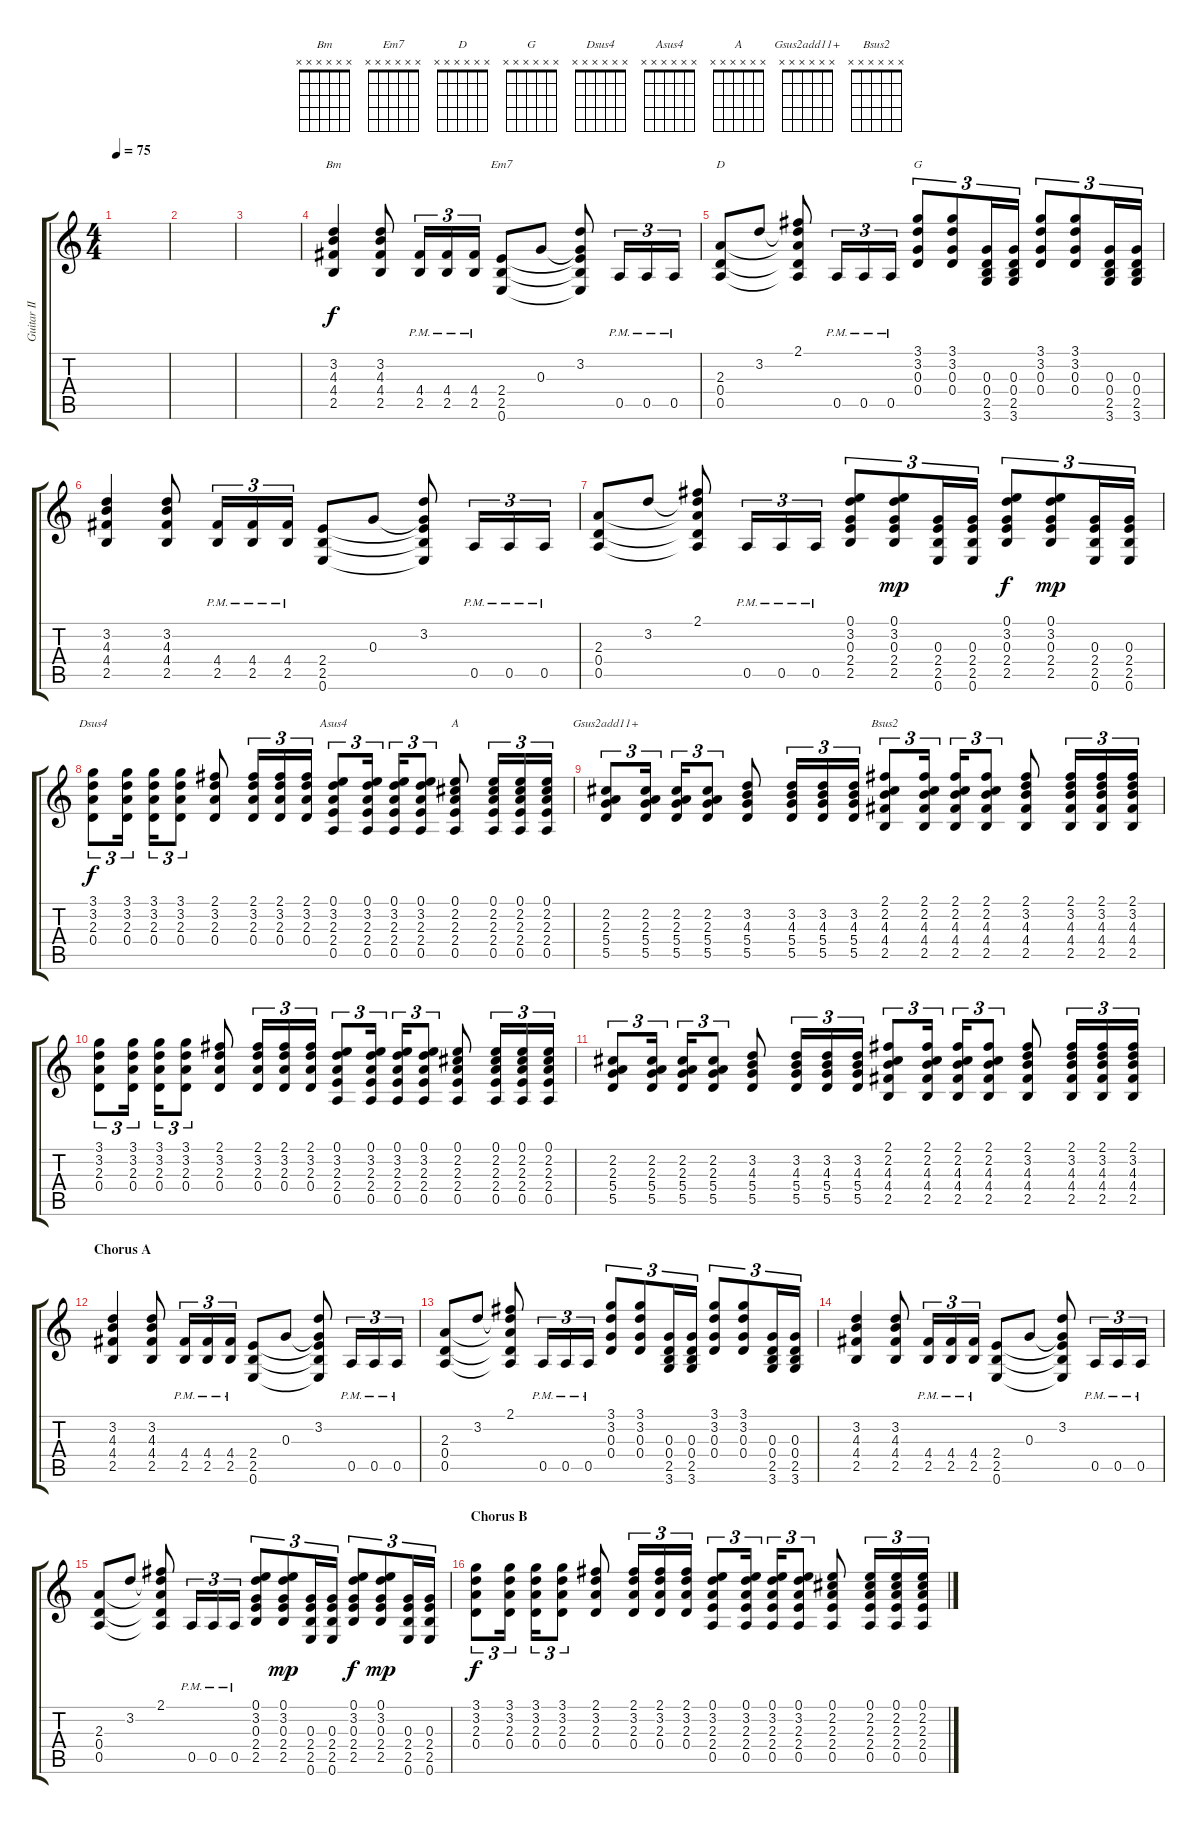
\track ("Guitar II (dist)" "Guitar II ") {instrument overdrivenguitar}
\staff {score tabs}
\tuning (E4 B3 G3 D3 A2 E2) {hide}
\chord ("Bm" x x x x x x)
\chord ("Em7" x x x x x x)
\chord ("D" x x x x x x)
\chord ("G" x x x x x x)
\chord ("Dsus4" x x x x x x)
\chord ("Asus4" x x x x x x)
\chord ("A" x x x x x x)
\chord ("Gsus2add11+" x x x x x x)
\chord ("Bsus2" x x x x x x)
\ts (4 4)
\tempo 75
\clef g2
\ks c
|
|
|
(3.2 4.3 4.4 2.5).4{ch "Bm"} (3.2 4.3 4.4 2.5).8 (4.4{pm} 2.5{pm}).16{tu (3 2)} (4.4{pm} 2.5{pm}).16{tu (3 2)} (4.4{pm} 2.5{pm}).16{tu (3 2)} (2.4 2.5 0.6).8{ch "Em7"} 0.3.8 (3.2 0.3{t} 2.4{t} 2.5{t} 0.6{t}).8 0.5{pm}.16{tu (3 2)} 0.5{pm}.16{tu (3 2)} 0.5{pm}.16{tu (3 2)} |
(2.3 0.4 0.5).8{ch "D"} 3.2.8 (2.1 3.2{t} 2.3{t} 0.4{t} 0.5{t}).8 0.5{pm}.16{tu (3 2)} 0.5{pm}.16{tu (3 2)} 0.5{pm}.16{tu (3 2)} (3.1 3.2 0.3 0.4).8{tu (3 2) ch "G"} (3.1 3.2 0.3 0.4).8{tu (3 2)} (0.3 0.4 2.5 3.6).16{tu (3 2)} (0.3 0.4 2.5 3.6).16{tu (3 2)} (3.1 3.2 0.3 0.4).8{tu (3 2)} (3.1 3.2 0.3 0.4).8{tu (3 2)} (0.3 0.4 2.5 3.6).16{tu (3 2)} (0.3 0.4 2.5 3.6).16{tu (3 2)} |
(3.2 4.3 4.4 2.5).4 (3.2 4.3 4.4 2.5).8 (4.4{pm} 2.5).16{tu (3 2)} (4.4{pm} 2.5).16{tu (3 2)} (4.4{pm} 2.5).16{tu (3 2)} (2.4 2.5 0.6).8 0.3.8 (3.2 0.3{t} 2.4{t} 2.5{t} 0.6{t}).8 0.5{pm}.16{tu (3 2)} 0.5{pm}.16{tu (3 2)} 0.5{pm}.16{tu (3 2)} |
(2.3 0.4 0.5).8 3.2.8 (2.1 3.2{t} 2.3{t} 0.4{t} 0.5{t}).8 0.5{pm}.16{tu (3 2)} 0.5{pm}.16{tu (3 2)} 0.5{pm}.16{tu (3 2)} (0.1 3.2 0.3 2.4 2.5).8{tu (3 2)} (0.1 3.2 0.3 2.4 2.5).8{tu (3 2) dy mp} (0.3 2.4 2.5 0.6).16{tu (3 2)} (0.3 2.4 2.5 0.6).16{tu (3 2)} (0.1 3.2 0.3 2.4 2.5).8{tu (3 2) dy f} (0.1 3.2 0.3 2.4 2.5).8{tu (3 2) dy mp} (0.3 2.4 2.5 0.6).16{tu (3 2)} (0.3 2.4 2.5 0.6).16{tu (3 2)} |
(3.1 3.2 2.3 0.4).8{tu (3 2) ch "Dsus4" dy f} (3.1 3.2 2.3 0.4).16{tu (3 2)} (3.1 3.2 2.3 0.4).16{tu (3 2)} (3.1 3.2 2.3 0.4).8{tu (3 2)} (2.1 3.2 2.3 0.4).8 (2.1 3.2 2.3 0.4).16{tu (3 2)} (2.1 3.2 2.3 0.4).16{tu (3 2)} (2.1 3.2 2.3 0.4).16{tu (3 2)} (0.1 3.2 2.3 2.4 0.5).8{tu (3 2) ch "Asus4"} (0.1 3.2 2.3 2.4 0.5).16{tu (3 2)} (0.1 3.2 2.3 2.4 0.5).16{tu (3 2)} (0.1 3.2 2.3 2.4 0.5).8{tu (3 2)} (0.1 2.2 2.3 2.4 0.5).8{ch "A"} (0.1 2.2 2.3 2.4 0.5).16{tu (3 2)} (0.1 2.2 2.3 2.4 0.5).16{tu (3 2)} (0.1 2.2 2.3 2.4 0.5).16{tu (3 2)} |
(2.2 2.3 5.4 5.5).8{tu (3 2) ch "Gsus2add11+"} (2.2 2.3 5.4 5.5).16{tu (3 2)} (2.2 2.3 5.4 5.5).16{tu (3 2)} (2.2 2.3 5.4 5.5).8{tu (3 2)} (3.2 4.3 5.4 5.5).8 (3.2 4.3 5.4 5.5).16{tu (3 2)} (3.2 4.3 5.4 5.5).16{tu (3 2)} (3.2 4.3 5.4 5.5).16{tu (3 2)} (2.1 2.2 4.3 4.4 2.5).8{tu (3 2) ch "Bsus2"} (2.1 2.2 4.3 4.4 2.5).16{tu (3 2)} (2.1 2.2 4.3 4.4 2.5).16{tu (3 2)} (2.1 2.2 4.3 4.4 2.5).8{tu (3 2)} (2.1 3.2 4.3 4.4 2.5).8 (2.1 3.2 4.3 4.4 2.5).16{tu (3 2)} (2.1 3.2 4.3 4.4 2.5).16{tu (3 2)} (2.1 3.2 4.3 4.4 2.5).16{tu (3 2)} |
(3.1 3.2 2.3 0.4).8{tu (3 2)} (3.1 3.2 2.3 0.4).16{tu (3 2)} (3.1 3.2 2.3 0.4).16{tu (3 2)} (3.1 3.2 2.3 0.4).8{tu (3 2)} (2.1 3.2 2.3 0.4).8 (2.1 3.2 2.3 0.4).16{tu (3 2)} (2.1 3.2 2.3 0.4).16{tu (3 2)} (2.1 3.2 2.3 0.4).16{tu (3 2)} (0.1 3.2 2.3 2.4 0.5).8{tu (3 2)} (0.1 3.2 2.3 2.4 0.5).16{tu (3 2)} (0.1 3.2 2.3 2.4 0.5).16{tu (3 2)} (0.1 3.2 2.3 2.4 0.5).8{tu (3 2)} (0.1 2.2 2.3 2.4 0.5).8 (0.1 2.2 2.3 2.4 0.5).16{tu (3 2)} (0.1 2.2 2.3 2.4 0.5).16{tu (3 2)} (0.1 2.2 2.3 2.4 0.5).16{tu (3 2)} |
(2.2 2.3 5.4 5.5).8{tu (3 2)} (2.2 2.3 5.4 5.5).16{tu (3 2)} (2.2 2.3 5.4 5.5).16{tu (3 2)} (2.2 2.3 5.4 5.5).8{tu (3 2)} (3.2 4.3 5.4 5.5).8 (3.2 4.3 5.4 5.5).16{tu (3 2)} (3.2 4.3 5.4 5.5).16{tu (3 2)} (3.2 4.3 5.4 5.5).16{tu (3 2)} (2.1 2.2 4.3 4.4 2.5).8{tu (3 2)} (2.1 2.2 4.3 4.4 2.5).16{tu (3 2)} (2.1 2.2 4.3 4.4 2.5).16{tu (3 2)} (2.1 2.2 4.3 4.4 2.5).8{tu (3 2)} (2.1 3.2 4.3 4.4 2.5).8 (2.1 3.2 4.3 4.4 2.5).16{tu (3 2)} (2.1 3.2 4.3 4.4 2.5).16{tu (3 2)} (2.1 3.2 4.3 4.4 2.5).16{tu (3 2)} |
\section ("" "Chorus A")
(3.2 4.3 4.4 2.5).4 (3.2 4.3 4.4 2.5).8 (4.4{pm} 2.5{pm}).16{tu (3 2)} (4.4{pm} 2.5{pm}).16{tu (3 2)} (4.4{pm} 2.5{pm}).16{tu (3 2)} (2.4 2.5 0.6).8 0.3.8 (3.2 0.3{t} 2.4{t} 2.5{t} 0.6{t}).8 0.5{pm}.16{tu (3 2)} 0.5{pm}.16{tu (3 2)} 0.5{pm}.16{tu (3 2)} |
(2.3 0.4 0.5).8 3.2.8 (2.1 3.2{t} 2.3{t} 0.4{t} 0.5{t}).8 0.5{pm}.16{tu (3 2)} 0.5{pm}.16{tu (3 2)} 0.5{pm}.16{tu (3 2)} (3.1 3.2 0.3 0.4).8{tu (3 2)} (3.1 3.2 0.3 0.4).8{tu (3 2)} (0.3 0.4 2.5 3.6).16{tu (3 2)} (0.3 0.4 2.5 3.6).16{tu (3 2)} (3.1 3.2 0.3 0.4).8{tu (3 2)} (3.1 3.2 0.3 0.4).8{tu (3 2)} (0.3 0.4 2.5 3.6).16{tu (3 2)} (0.3 0.4 2.5 3.6).16{tu (3 2)} |
(3.2 4.3 4.4 2.5).4 (3.2 4.3 4.4 2.5).8 (4.4{pm} 2.5).16{tu (3 2)} (4.4{pm} 2.5).16{tu (3 2)} (4.4{pm} 2.5).16{tu (3 2)} (2.4 2.5 0.6).8 0.3.8 (3.2 0.3{t} 2.4{t} 2.5{t} 0.6{t}).8 0.5{pm}.16{tu (3 2)} 0.5{pm}.16{tu (3 2)} 0.5{pm}.16{tu (3 2)} |
(2.3 0.4 0.5).8 3.2.8 (2.1 3.2{t} 2.3{t} 0.4{t} 0.5{t}).8 0.5{pm}.16{tu (3 2)} 0.5{pm}.16{tu (3 2)} 0.5{pm}.16{tu (3 2)} (0.1 3.2 0.3 2.4 2.5).8{tu (3 2)} (0.1 3.2 0.3 2.4 2.5).8{tu (3 2) dy mp} (0.3 2.4 2.5 0.6).16{tu (3 2)} (0.3 2.4 2.5 0.6).16{tu (3 2)} (0.1 3.2 0.3 2.4 2.5).8{tu (3 2) dy f} (0.1 3.2 0.3 2.4 2.5).8{tu (3 2) dy mp} (0.3 2.4 2.5 0.6).16{tu (3 2)} (0.3 2.4 2.5 0.6).16{tu (3 2)} |
\section ("" "Chorus B")
(3.1 3.2 2.3 0.4).8{tu (3 2) dy f} (3.1 3.2 2.3 0.4).16{tu (3 2)} (3.1 3.2 2.3 0.4).16{tu (3 2)} (3.1 3.2 2.3 0.4).8{tu (3 2)} (2.1 3.2 2.3 0.4).8 (2.1 3.2 2.3 0.4).16{tu (3 2)} (2.1 3.2 2.3 0.4).16{tu (3 2)} (2.1 3.2 2.3 0.4).16{tu (3 2)} (0.1 3.2 2.3 2.4 0.5).8{tu (3 2)} (0.1 3.2 2.3 2.4 0.5).16{tu (3 2)} (0.1 3.2 2.3 2.4 0.5).16{tu (3 2)} (0.1 3.2 2.3 2.4 0.5).8{tu (3 2)} (0.1 2.2 2.3 2.4 0.5).8 (0.1 2.2 2.3 2.4 0.5).16{tu (3 2)} (0.1 2.2 2.3 2.4 0.5).16{tu (3 2)} (0.1 2.2 2.3 2.4 0.5).16{tu (3 2)}
